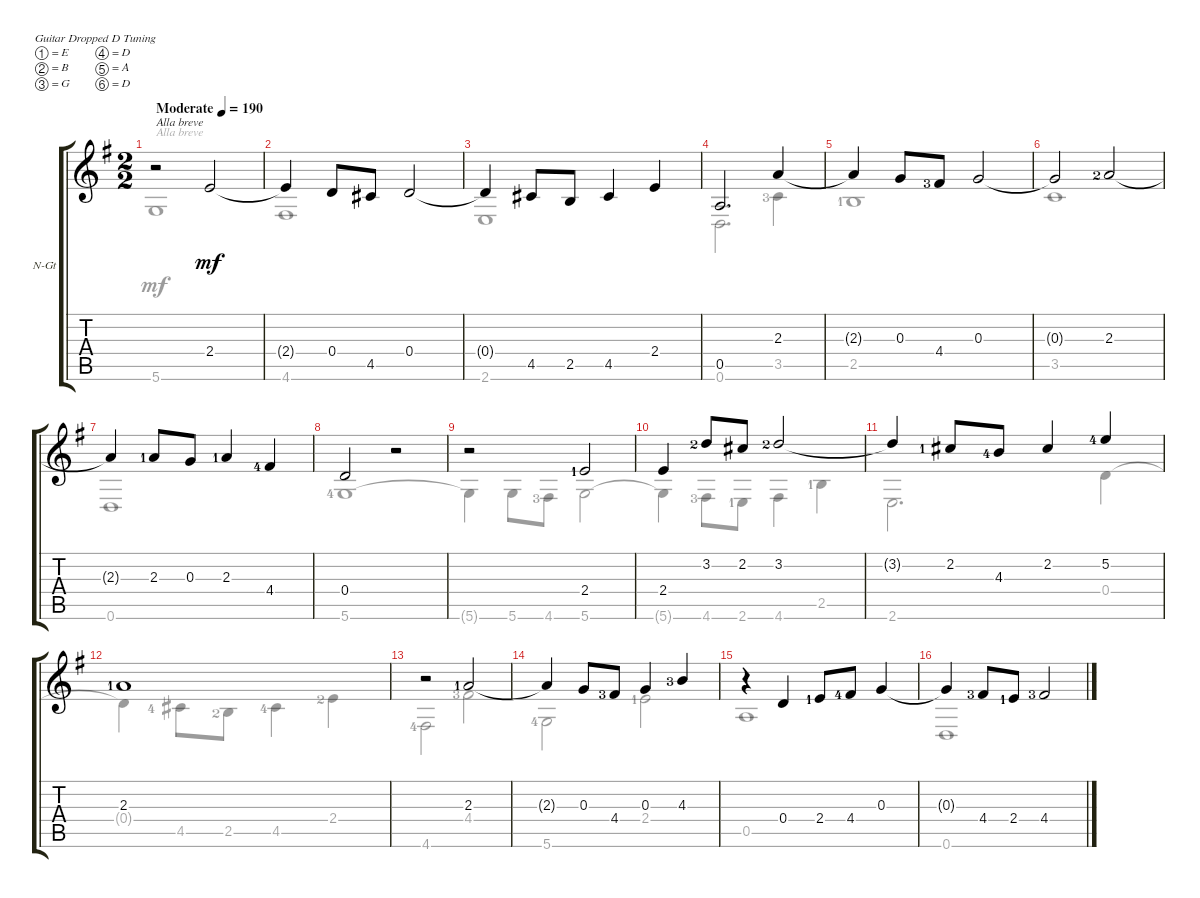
\bracketExtendMode groupsimilarinstruments
\firstSystemTrackNameOrientation horizontal
\otherSystemsTrackNameOrientation horizontal
\track ("Nylon Guitar" "N-Gt") {instrument acousticguitarnylon}
\staff {score tabs}
\tuning (E4 B3 G3 D3 A2 D2)
\voice
\ts (2 2)
\ac
\tempo (190 "Moderate")
\clef g2
\scale
0.513944
\ks g
r.2{txt "Alla breve" dy mf instrument acousticguitarnylon} 2.4.2 |
\scale
0.243028 2.4{t}.4 0.4.8 4.5.8 0.4.2 |
\scale
0.243028 0.4{t}.4 4.5.8 2.5.8 4.5.4 2.4.4 |
\scale
0.333333 0.5.2{d} 2.3.4 |
\scale
0.333333 2.3{t}.4 0.3.8 4.4{lf 4}.8 0.3.2 |
\scale
0.333333 0.3{t}.2 2.3{lf 3}.2 |
\scale
0.333333 2.3{t}.4 2.3{lf 2}.8 0.3.8 2.3{lf 2}.4 4.4{lf 5}.4 |
\scale
0.333333 0.4.2 r.2 |
\scale
0.333333 r.2 2.4{lf 2}.2 |
\scale
0.333333 2.4.4 3.2{lf 3}.8 2.2.8 3.2{lf 3}.2 |
\scale
0.333333 3.2{t}.4 2.2{lf 2}.8 4.3{lf 5}.8 2.2.4 5.2{lf 5}.4 |
\scale
0.333333 2.3{lf 2}.1 |
\scale
0.333333 r.2 2.3{lf 2}.2 |
\scale
0.333333 2.3{t}.4 0.3.8 4.4{lf 4}.8 0.3.4 4.3{lf 4}.4 |
\scale
0.333333 r.4 0.4.4 2.4{lf 2}.8 4.4{lf 5}.8 0.3.4 |
0.3{t}.4 4.4{lf 4}.8 2.4{lf 2}.8 4.4{lf 4}.2
\voice
\clef g2
\ottava regular
\simile none
\scale
0.513944
\ks g
5.6.1{txt "Alla breve" dy mf} |
\scale
0.243028 4.6.1 |
\scale
0.243028 2.6.1 |
\scale
0.333333 0.6.2{d} 3.5{lf 4}.4 |
\scale
0.333333 2.5{lf 2}.1 |
\scale
0.333333 3.5.1 |
\scale
0.333333 0.6.1 |
\scale
0.333333 5.6{lf 5}.1 |
\scale
0.333333 5.6{t}.4 5.6.8 4.6{lf 4}.8 5.6.2 |
\scale
0.333333 5.6{t}.4 4.6{lf 4}.8 2.6{lf 2}.8 4.6.4 2.5{lf 2}.4 |
\scale
0.333333 2.6.2{d} 0.4.4 |
\scale
0.333333 0.4{t}.4 4.5{lf 5}.8 2.5{lf 3}.8 4.5{lf 5}.4 2.4{lf 3}.4 |
\scale
0.333333 4.6{lf 5}.2 4.4{lf 4}.2 |
\scale
0.333333 5.6{lf 5}.2 2.4{lf 2}.2 |
\scale
0.333333 0.5.1 |
0.6.1
